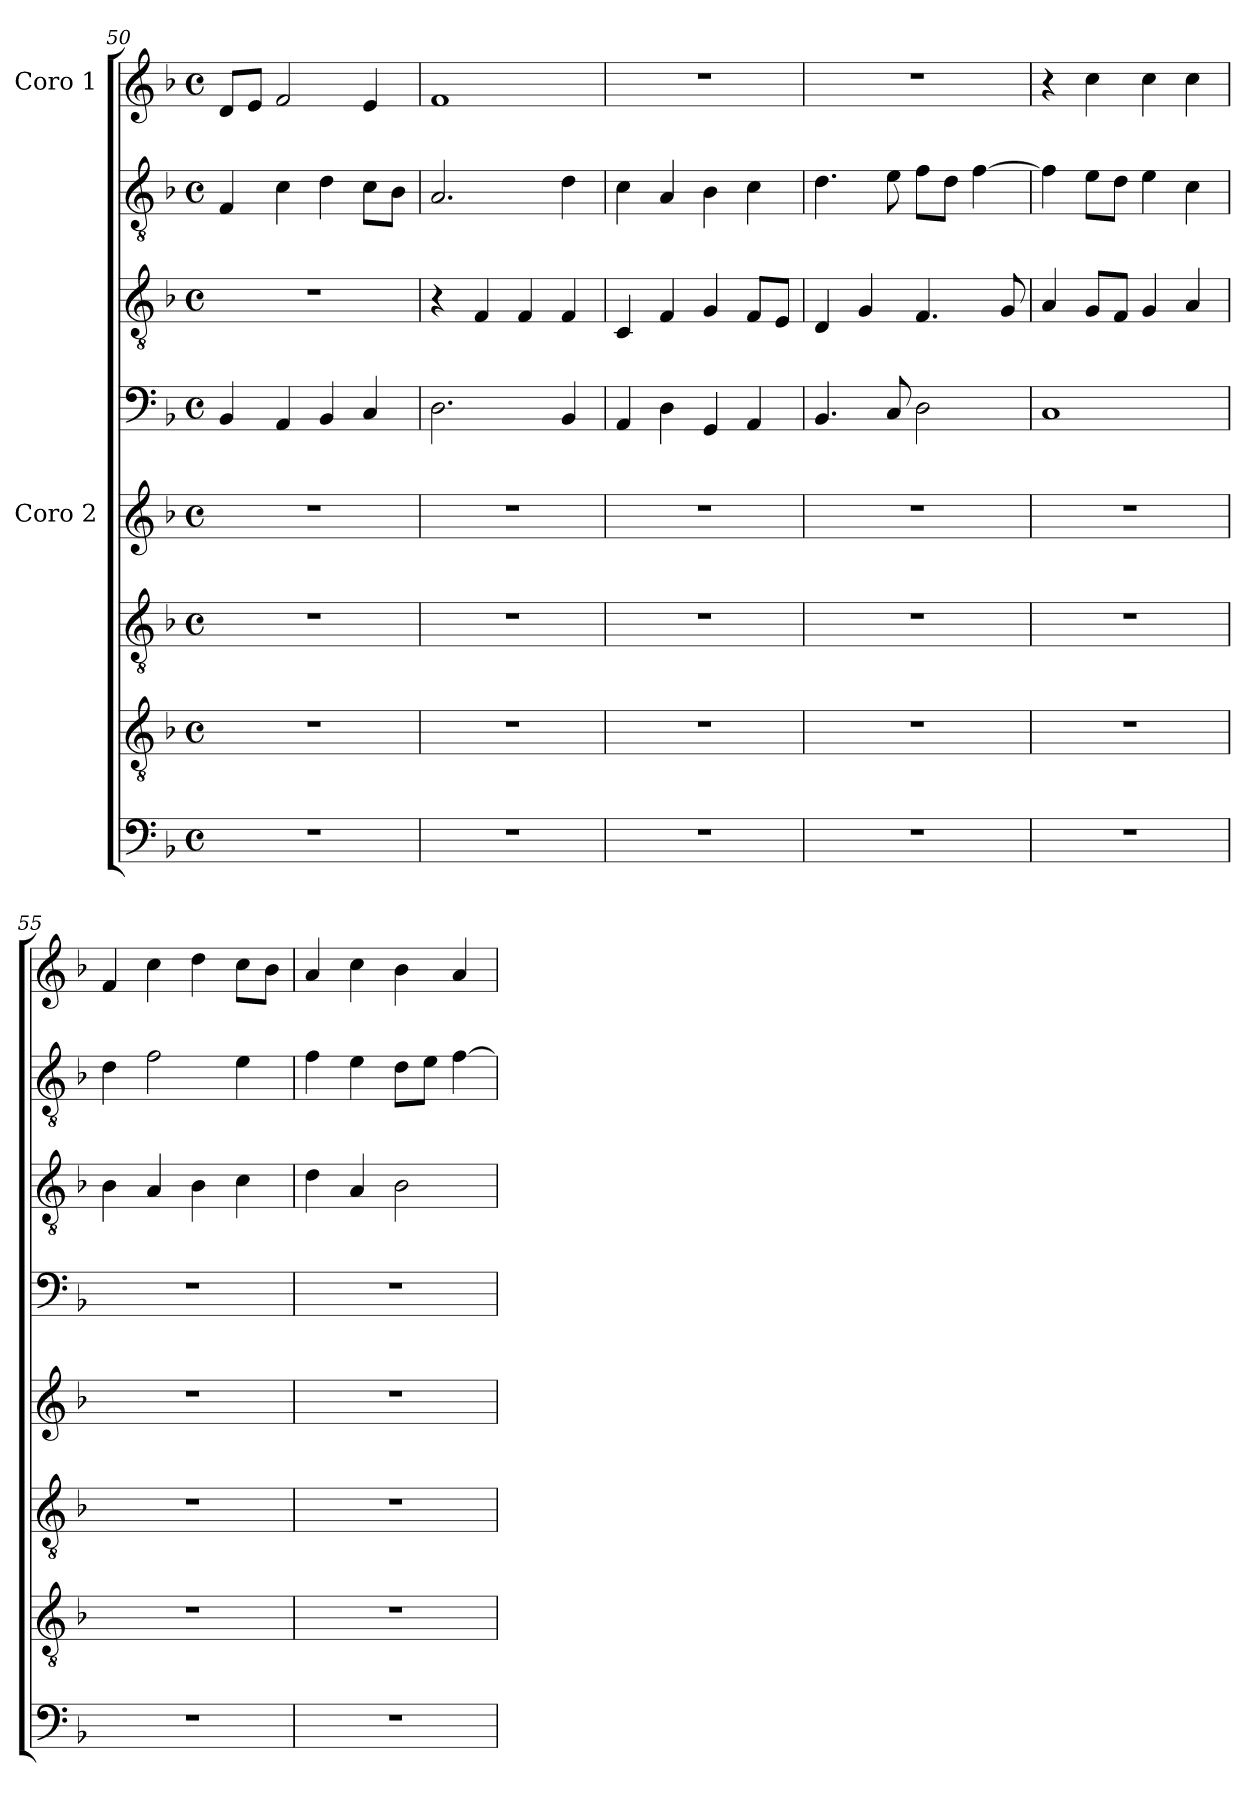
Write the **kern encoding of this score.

**kern	**kern	**kern	**kern	**kern	**kern	**kern	**kern
*part8	*part7	*part6	*part5	*part4	*part3	*part2	*part1
*staff8	*staff7	*staff6	*staff5	*staff4	*staff3	*staff2	*staff1
*	*	*	*I"Coro 2	*	*	*	*I"Coro 1
*clefF4	*clefGv2	*clefGv2	*clefG2	*clefF4	*clefGv2	*clefGv2	*clefG2
*k[b-]	*k[b-]	*k[b-]	*k[b-]	*k[b-]	*k[b-]	*k[b-]	*k[b-]
*F:	*F:	*F:	*F:	*F:	*F:	*F:	*F:
*M4/4	*M4/4	*M4/4	*M4/4	*M4/4	*M4/4	*M4/4	*M4/4
*met(c)	*met(c)	*met(c)	*met(c)	*met(c)	*met(c)	*met(c)	*met(c)
=50	=50	=50	=50	=50	=50	=50	=50
1r	1r	1r	1r	4BB-/	1r	4F/	8d/L
.	.	.	.	.	.	.	8e/J
.	.	.	.	4AA/	.	4c\	2f/
.	.	.	.	4BB-/	.	4d\	.
.	.	.	.	4C/	.	8c\L	4e/
.	.	.	.	.	.	8B-\J	.
=51	=51	=51	=51	=51	=51	=51	=51
1r	1r	1r	1r	2.D\	4r	2.A/	1f
.	.	.	.	.	4F/	.	.
.	.	.	.	.	4F/	.	.
.	.	.	.	4BB-/	4F/	4d\	.
=52	=52	=52	=52	=52	=52	=52	=52
1r	1r	1r	1r	4AA/	4C/	4c\	1r
.	.	.	.	4D\	4F/	4A/	.
.	.	.	.	4GG/	4G/	4B-\	.
.	.	.	.	4AA/	8F/L	4c\	.
.	.	.	.	.	8E/J	.	.
=53	=53	=53	=53	=53	=53	=53	=53
1r	1r	1r	1r	4.BB-/	4D/	4.d\	1r
.	.	.	.	.	4G/	.	.
.	.	.	.	8C/	.	8e\	.
.	.	.	.	2D\	4.F/	8f\L	.
.	.	.	.	.	.	8d\J	.
.	.	.	.	.	.	[4f\	.
.	.	.	.	.	8G/	.	.
=54	=54	=54	=54	=54	=54	=54	=54
1r	1r	1r	1r	1C	4A/	4f\]	4r
.	.	.	.	.	8G/L	8e\L	4cc\
.	.	.	.	.	8F/J	8d\J	.
.	.	.	.	.	4G/	4e\	4cc\
.	.	.	.	.	4A/	4c\	4cc\
=55	=55	=55	=55	=55	=55	=55	=55
1r	1r	1r	1r	1r	4B-\	4d\	4f/
.	.	.	.	.	4A/	2f\	4cc\
.	.	.	.	.	4B-\	.	4dd\
.	.	.	.	.	4c\	4e\	8cc\L
.	.	.	.	.	.	.	8b-\J
=56	=56	=56	=56	=56	=56	=56	=56
1r	1r	1r	1r	1r	4d\	4f\	4a/
.	.	.	.	.	4A/	4e\	4cc\
.	.	.	.	.	2B-\	8d\L	4b-\
.	.	.	.	.	.	8e\J	.
.	.	.	.	.	.	[4f\	4a/
=	=	=	=	=	=	=	=
*-	*-	*-	*-	*-	*-	*-	*-
